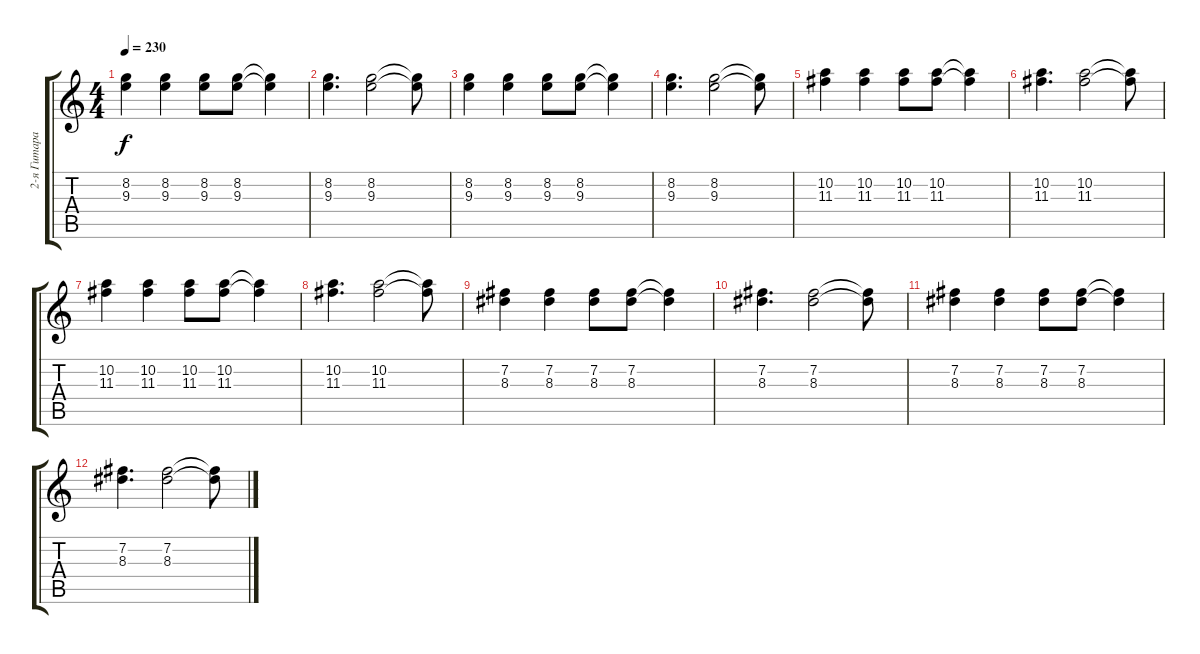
\track ("2-я Гитара Соло" "2-я Гитара") {instrument acousticguitarsteel}
\staff {score tabs}
\tuning (E4 B3 G3 D3 A2 E2) {hide}
\ts (4 4)
\tempo 230
\clef g2
\ks c
(8.2 9.3).4{dy f} (8.2 9.3).4 (8.2 9.3).8 (8.2 9.3).8 (8.2{t} 9.3{t}).4 |
(8.2 9.3).4{d} (8.2 9.3).2 (8.2{t} 9.3{t}).8 |
(8.2 9.3).4 (8.2 9.3).4 (8.2 9.3).8 (8.2 9.3).8 (8.2{t} 9.3{t}).4 |
(8.2 9.3).4{d} (8.2 9.3).2 (8.2{t} 9.3{t}).8 |
(10.2 11.3).4 (10.2 11.3).4 (10.2 11.3).8 (10.2 11.3).8 (10.2{t} 11.3{t}).4 |
(10.2 11.3).4{d} (10.2 11.3).2 (10.2{t} 11.3{t}).8 |
(10.2 11.3).4 (10.2 11.3).4 (10.2 11.3).8 (10.2 11.3).8 (10.2{t} 11.3{t}).4 |
(10.2 11.3).4{d} (10.2 11.3).2 (10.2{t} 11.3{t}).8 |
(7.2 8.3).4 (7.2 8.3).4 (7.2 8.3).8 (7.2 8.3).8 (7.2{t} 8.3{t}).4 |
(7.2 8.3).4{d} (7.2 8.3).2 (7.2{t} 8.3{t}).8 |
(7.2 8.3).4 (7.2 8.3).4 (7.2 8.3).8 (7.2 8.3).8 (7.2{t} 8.3{t}).4 |
(7.2 8.3).4{d} (7.2 8.3).2 (7.2{t} 8.3{t}).8
